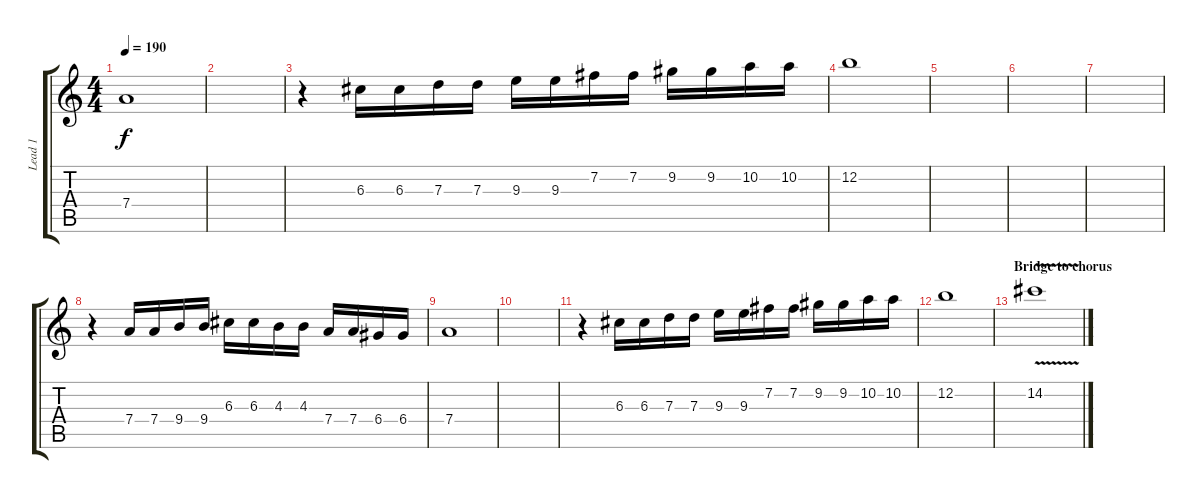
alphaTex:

\track ("Lead 1" "Lead 1") {instrument distortionguitar}
\staff {score tabs}
\tuning (E4 B3 G3 D3 A2 E2) {hide}
\ts (4 4)
\tempo 190
\clef g2
\ks c
7.4.1{dy f} |
|
r.4 6.3.16 6.3.16 7.3.16 7.3.16 9.3.16 9.3.16 7.2.16 7.2.16 9.2.16 9.2.16 10.2.16 10.2.16 |
12.2.1 |
|
|
|
r.4{volume 10 instrument distortionguitar} 7.4.16 7.4.16 9.4.16 9.4.16 6.3.16 6.3.16 4.3.16 4.3.16 7.4.16 7.4.16 6.4.16 6.4.16 |
7.4.1 |
|
r.4 6.3.16 6.3.16 7.3.16 7.3.16 9.3.16 9.3.16 7.2.16 7.2.16 9.2.16 9.2.16 10.2.16 10.2.16 |
12.2.1 |
\section ("" "Bridge to chorus")
14.2{v}.1
